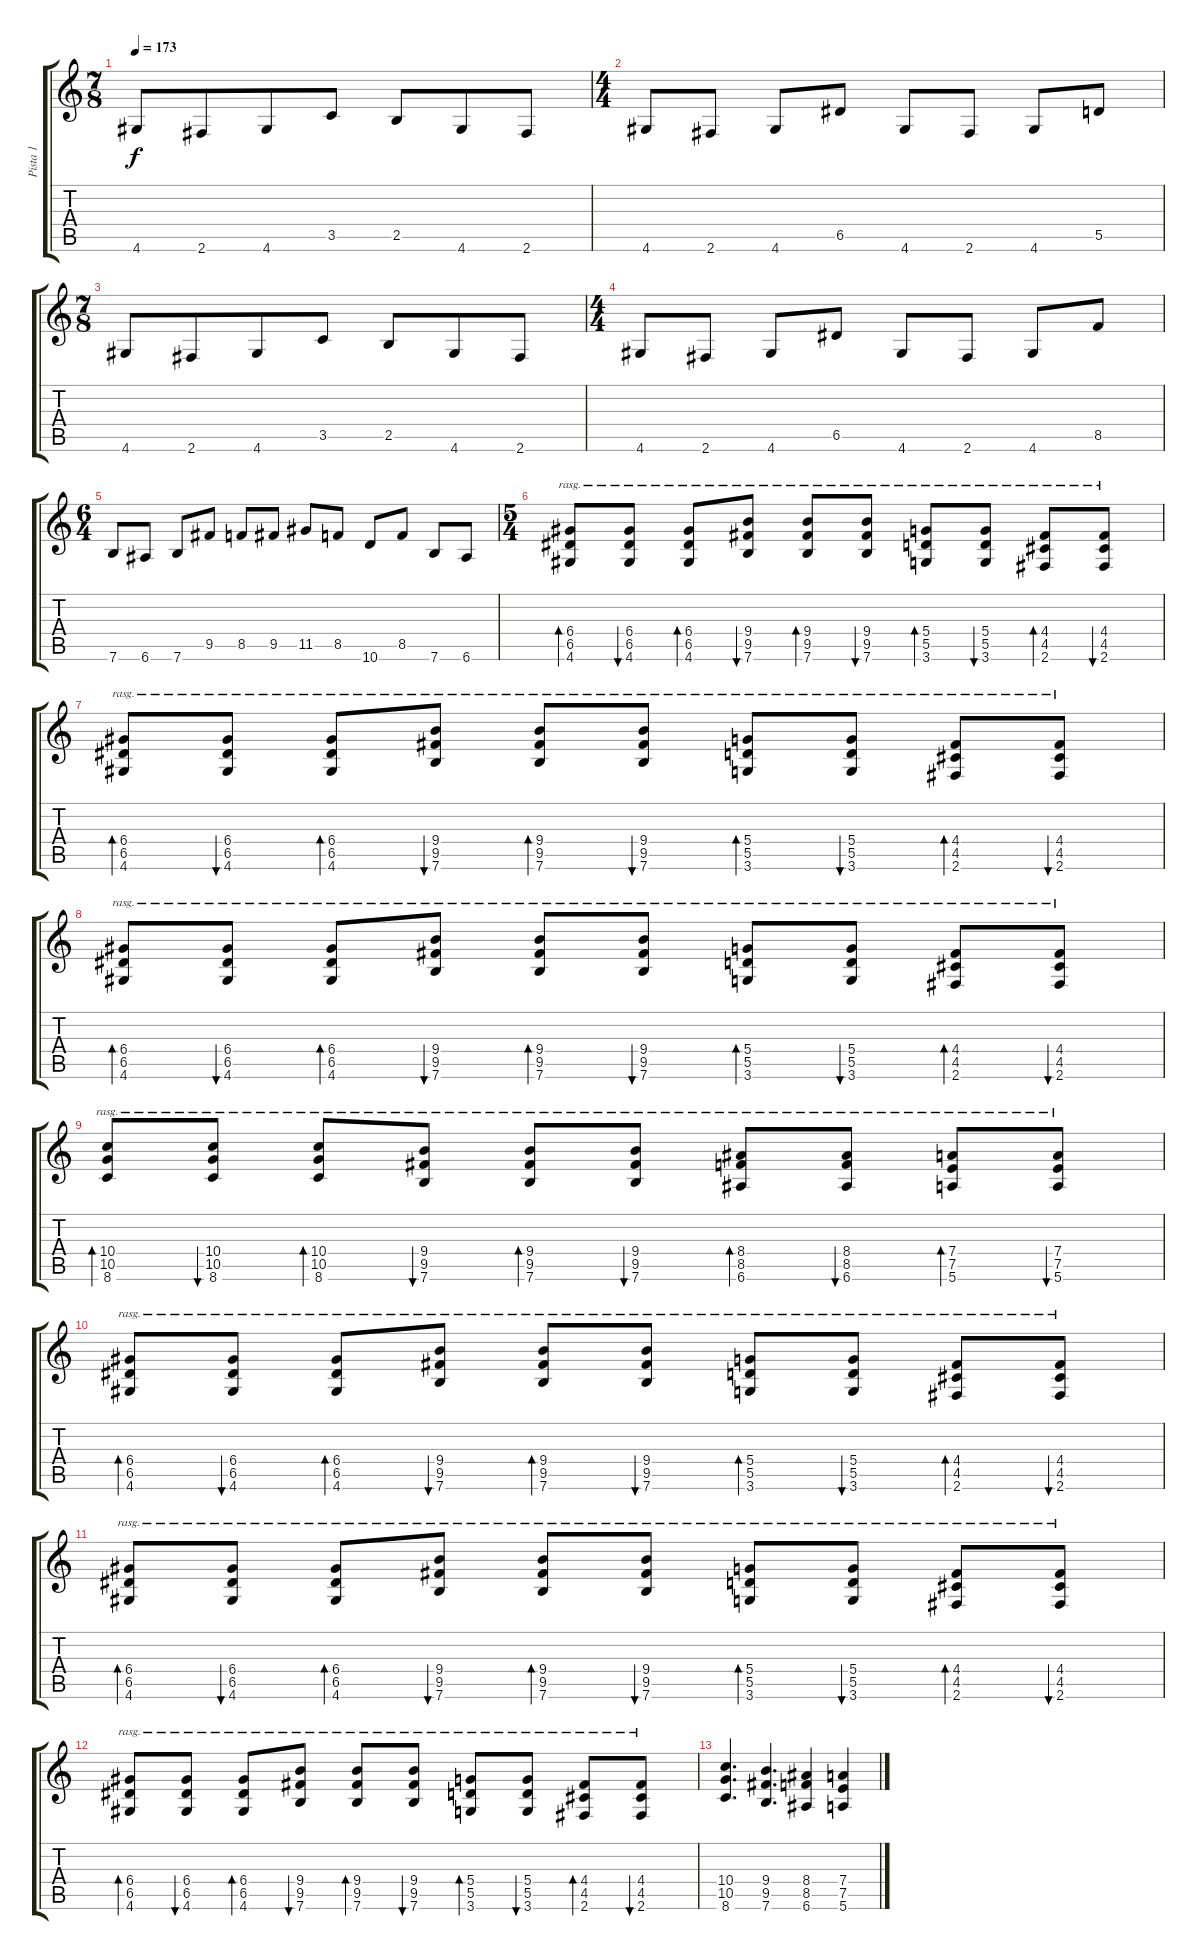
\track ("Pista 1" "Pista 1") {instrument overdrivenguitar}
\staff {score tabs}
\tuning (E4 B3 G3 D3 A2 E2) {hide}
\ts (7 8)
\tempo 173
\clef g2
\ks c
4.6.8{dy f} 2.6.8 4.6.8 3.5.8 2.5.8 4.6.8 2.6.8 |
\ts (4 4)
4.6.8 2.6.8 4.6.8 6.5.8 4.6.8 2.6.8 4.6.8 5.5.8 |
\ts (7 8)
4.6.8 2.6.8 4.6.8 3.5.8 2.5.8 4.6.8 2.6.8 |
\ts (4 4)
4.6.8 2.6.8 4.6.8 6.5.8 4.6.8 2.6.8 4.6.8 8.5.8 |
\ts (6 4)
7.6.8 6.6.8 7.6.8 9.5.8 8.5.8 9.5.8 11.5.8 8.5.8 10.6.8 8.5.8 7.6.8 6.6.8 |
\ts (5 4)
(6.4 6.5 4.6).8{bd 240 rasg ii} (6.4 6.5 4.6).8{bu 240 rasg ii} (6.4 6.5 4.6).8{bd 240 rasg ii} (9.4 9.5 7.6).8{bu 240 rasg ii} (9.4 9.5 7.6).8{bd 240 rasg ii} (9.4 9.5 7.6).8{bu 240 rasg ii} (5.4 5.5 3.6).8{bd 120 rasg ii} (5.4 5.5 3.6).8{bu 120 rasg ii} (4.4 4.5 2.6).8{bd 120 rasg ii} (4.4 4.5 2.6).8{bu 120 rasg ii} |
(6.4 6.5 4.6).8{bd 240 rasg ii} (6.4 6.5 4.6).8{bu 240 rasg ii} (6.4 6.5 4.6).8{bd 240 rasg ii} (9.4 9.5 7.6).8{bu 240 rasg ii} (9.4 9.5 7.6).8{bd 240 rasg ii} (9.4 9.5 7.6).8{bu 240 rasg ii} (5.4 5.5 3.6).8{bd 120 rasg ii} (5.4 5.5 3.6).8{bu 120 rasg ii} (4.4 4.5 2.6).8{bd 120 rasg ii} (4.4 4.5 2.6).8{bu 120 rasg ii} |
(6.4 6.5 4.6).8{bd 240 rasg ii} (6.4 6.5 4.6).8{bu 240 rasg ii} (6.4 6.5 4.6).8{bd 240 rasg ii} (9.4 9.5 7.6).8{bu 240 rasg ii} (9.4 9.5 7.6).8{bd 240 rasg ii} (9.4 9.5 7.6).8{bu 240 rasg ii} (5.4 5.5 3.6).8{bd 120 rasg ii} (5.4 5.5 3.6).8{bu 120 rasg ii} (4.4 4.5 2.6).8{bd 120 rasg ii} (4.4 4.5 2.6).8{bu 120 rasg ii} |
(10.4 10.5 8.6).8{bd 240 rasg ii} (10.4 10.5 8.6).8{bu 240 rasg ii} (10.4 10.5 8.6).8{bd 240 rasg ii} (9.4 9.5 7.6).8{bu 240 rasg ii} (9.4 9.5 7.6).8{bd 240 rasg ii} (9.4 9.5 7.6).8{bu 240 rasg ii} (8.4 8.5 6.6).8{bd 120 rasg ii} (8.4 8.5 6.6).8{bu 120 rasg ii} (7.4 7.5 5.6).8{bd 120 rasg ii} (7.4 7.5 5.6).8{bu 120 rasg ii} |
(6.4 6.5 4.6).8{bd 240 rasg ii} (6.4 6.5 4.6).8{bu 240 rasg ii} (6.4 6.5 4.6).8{bd 240 rasg ii} (9.4 9.5 7.6).8{bu 240 rasg ii} (9.4 9.5 7.6).8{bd 240 rasg ii} (9.4 9.5 7.6).8{bu 240 rasg ii} (5.4 5.5 3.6).8{bd 120 rasg ii} (5.4 5.5 3.6).8{bu 120 rasg ii} (4.4 4.5 2.6).8{bd 120 rasg ii} (4.4 4.5 2.6).8{bu 120 rasg ii} |
(6.4 6.5 4.6).8{bd 240 rasg ii} (6.4 6.5 4.6).8{bu 240 rasg ii} (6.4 6.5 4.6).8{bd 240 rasg ii} (9.4 9.5 7.6).8{bu 240 rasg ii} (9.4 9.5 7.6).8{bd 240 rasg ii} (9.4 9.5 7.6).8{bu 240 rasg ii} (5.4 5.5 3.6).8{bd 120 rasg ii} (5.4 5.5 3.6).8{bu 120 rasg ii} (4.4 4.5 2.6).8{bd 120 rasg ii} (4.4 4.5 2.6).8{bu 120 rasg ii} |
(6.4 6.5 4.6).8{bd 240 rasg ii} (6.4 6.5 4.6).8{bu 240 rasg ii} (6.4 6.5 4.6).8{bd 240 rasg ii} (9.4 9.5 7.6).8{bu 240 rasg ii} (9.4 9.5 7.6).8{bd 240 rasg ii} (9.4 9.5 7.6).8{bu 240 rasg ii} (5.4 5.5 3.6).8{bd 120 rasg ii} (5.4 5.5 3.6).8{bu 120 rasg ii} (4.4 4.5 2.6).8{bd 120 rasg ii} (4.4 4.5 2.6).8{bu 120 rasg ii} |
(10.4 10.5 8.6).4{d} (9.4 9.5 7.6).4{d} (8.4 8.5 6.6).4 (7.4 7.5 5.6).4
